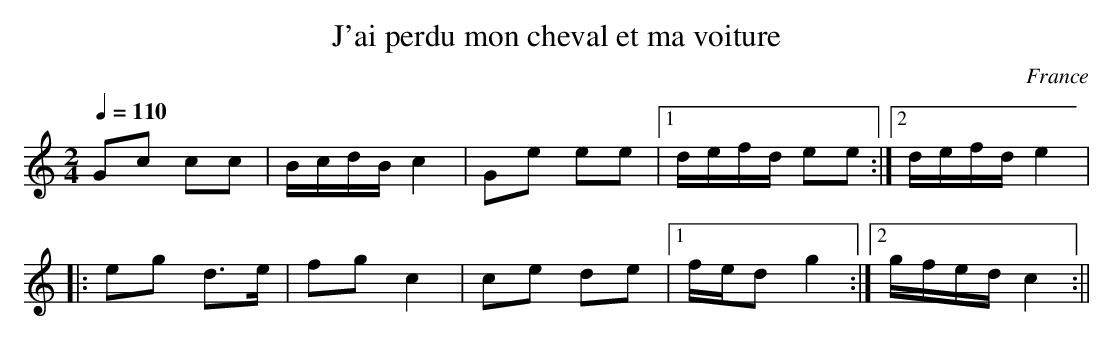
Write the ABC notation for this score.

X:1
T:J'ai perdu mon cheval et ma voiture
O:France
M:2/4
L:1/8
Q:1/4=110
K:C
Gc cc|B/2c/2d/2B/2 c2|Ge ee|1d/2e/2f/2d/2 ee:|2d/2e/2f/2d/2 e2|
|:eg d>e|fg c2|ce de|1f/2e/2dg2:|2g/2f/2e/2d/2c2:||
